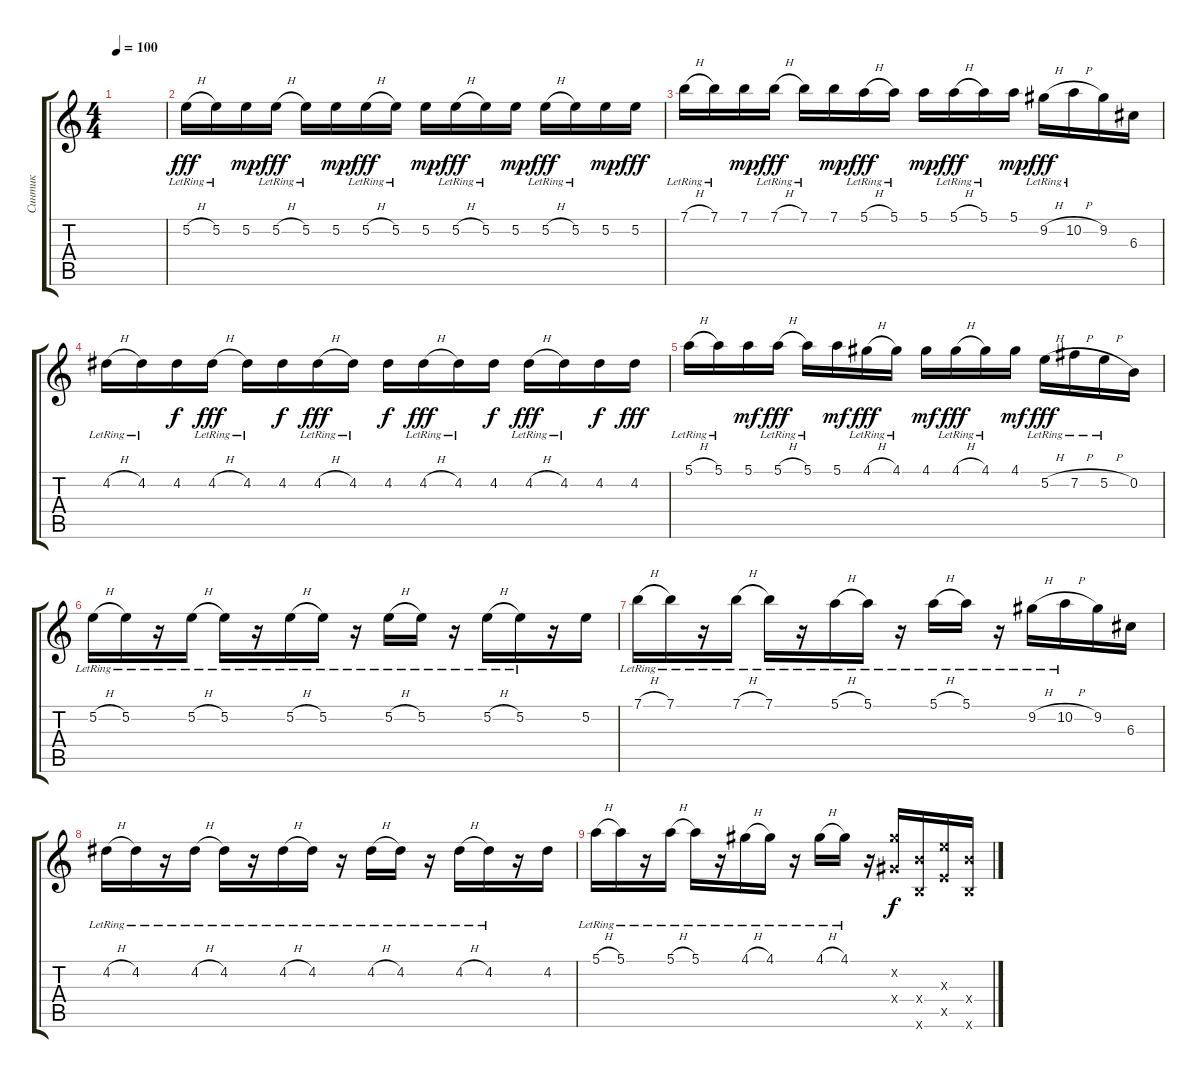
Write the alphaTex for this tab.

\track ("Синтик" "Синтик") {instrument overdrivenguitar}
\staff {score tabs}
\tuning (E4 B3 G3 D3 A2 E2) {hide}
\ts (4 4)
\tempo 100
\clef g2
\ks c
|
5.2{h lr}.16{dy fff volume 16 balance 0 instrument overdrivenguitar} 5.2{lr}.16 5.2.16{dy mp} 5.2{h lr}.16{dy fff} 5.2{lr}.16 5.2.16{dy mp} 5.2{h lr}.16{dy fff} 5.2{lr}.16 5.2.16{dy mp} 5.2{h lr}.16{dy fff} 5.2{lr}.16 5.2.16{dy mp} 5.2{h lr}.16{dy fff} 5.2{lr}.16 5.2.16{dy mp} 5.2.16{dy fff} |
7.1{h lr}.16 7.1{lr}.16 7.1.16{dy mp} 7.1{h lr}.16{dy fff} 7.1{lr}.16 7.1.16{dy mp} 5.1{h lr}.16{dy fff} 5.1{lr}.16 5.1.16{dy mp} 5.1{h lr}.16{dy fff} 5.1{lr}.16 5.1.16{dy mp} 9.2{h lr}.16{dy fff} 10.2{h lr}.16 9.2.16 6.3.16 |
4.2{h lr}.16 4.2{lr}.16 4.2.16{dy f} 4.2{h lr}.16{dy fff} 4.2{lr}.16 4.2.16{dy f} 4.2{h lr}.16{dy fff} 4.2{lr}.16 4.2.16{dy f} 4.2{h lr}.16{dy fff} 4.2{lr}.16 4.2.16{dy f} 4.2{h lr}.16{dy fff} 4.2{lr}.16 4.2.16{dy f} 4.2.16{dy fff} |
5.1{h lr}.16 5.1{lr}.16 5.1.16{dy mf} 5.1{h lr}.16{dy fff} 5.1{lr}.16 5.1.16{dy mf} 4.1{h lr}.16{dy fff} 4.1{lr}.16 4.1.16{dy mf} 4.1{h lr}.16{dy fff} 4.1{lr}.16 4.1.16{dy mf} 5.2{h lr}.16{dy fff} 7.2{h lr}.16 5.2{h lr}.16 0.2.16 |
5.2{h lr}.16 5.2{lr}.16 r.16 5.2{h lr}.16 5.2{lr}.16 r.16 5.2{h lr}.16 5.2{lr}.16 r.16 5.2{h lr}.16 5.2{lr}.16 r.16 5.2{h lr}.16 5.2{lr}.16 r.16 5.2.16 |
7.1{h lr}.16 7.1{lr}.16 r.16 7.1{h lr}.16 7.1{lr}.16 r.16 5.1{h lr}.16 5.1{lr}.16 r.16 5.1{h lr}.16 5.1{lr}.16 r.16 9.2{h lr}.16 10.2{h lr}.16 9.2.16 6.3.16 |
4.2{h lr}.16 4.2{lr}.16 r.16 4.2{h lr}.16 4.2{lr}.16 r.16 4.2{h lr}.16 4.2{lr}.16 r.16 4.2{h lr}.16 4.2{lr}.16 r.16 4.2{h lr}.16 4.2{lr}.16 r.16 4.2.16 |
5.1{h lr}.16 5.1{lr}.16 r.16 5.1{h lr}.16 5.1{lr}.16 r.16 4.1{h lr}.16 4.1{lr}.16 r.16 4.1{h lr}.16 4.1{lr}.16 r.16 (9.2{x} 6.4{x}).16{dy f} (9.4{x} 7.6{x}).16 (9.3{x} 7.5{x}).16 (9.4{x} 7.6{x}).16
